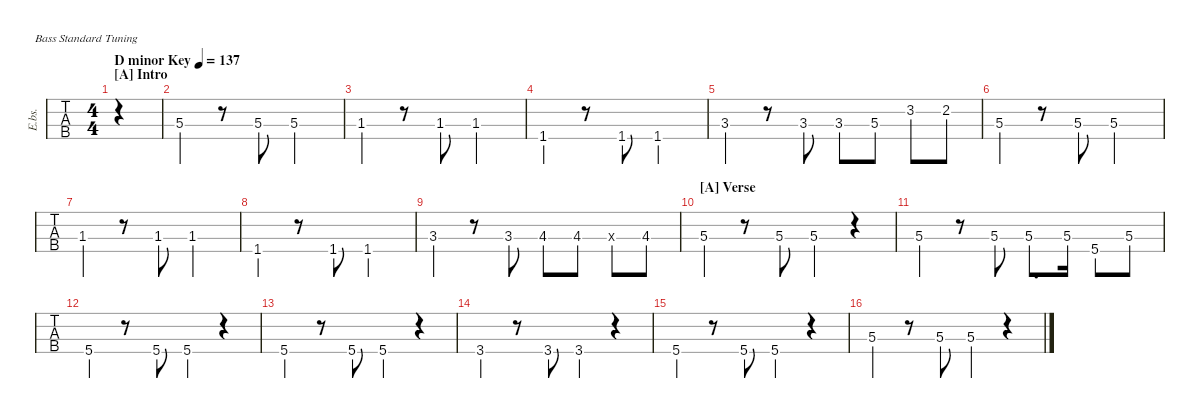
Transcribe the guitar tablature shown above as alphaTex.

\defaultSystemsLayout 4
\hideDynamics
\bracketExtendMode nobrackets
\track ("Bass" "E.bs.") {defaultSystemsLayout 4 instrument acousticbass}
\staff {tabs}
\tuning (G2 D2 A1 E1)
\ts (4 4)
\section ("A" "Intro")
\tempo (137 "D minor Key")
\clef f4
\ks f
|
5.3{acc forcenatural}.4 r.8 5.3{acc forcenatural}.8 5.3{acc forcenatural}.2 |
1.3{acc b}.4 r.8 1.3{acc b}.8 1.3{acc b}.2 |
1.4{acc forcenatural}.4 r.8 1.4{acc forcenatural}.8 1.4{acc forcenatural}.2 |
3.3{acc forcenatural}.4 r.8 3.3{acc forcenatural}.8 3.3{acc forcenatural}.8 5.3{acc forcenatural}.8 3.2{acc forcenatural}.8 2.2{acc forcenatural}.8 |
5.3{acc forcenatural}.4 r.8 5.3{acc forcenatural}.8 5.3{acc forcenatural}.2 |
1.3{acc b}.4 r.8 1.3{acc b}.8 1.3{acc b}.2 |
1.4{acc forcenatural}.4 r.8 1.4{acc forcenatural}.8 1.4{acc forcenatural}.2 |
3.3{acc forcenatural}.4 r.8 3.3{acc forcenatural}.8 4.3{acc b}.8 4.3{acc b}.8 4.3{x acc b}.8 4.3{acc b}.8 |
\section ("A" "Verse")
5.3{acc forcenatural}.4 r.8 5.3{acc forcenatural}.8 5.3{acc forcenatural}.4 r.4 |
5.3{acc forcenatural}.4 r.8 5.3{acc forcenatural}.8 5.3{acc forcenatural}.8{d} 5.3{acc forcenatural}.16 5.4{acc forcenatural}.8 5.3{acc forcenatural}.8 |
5.4{acc forcenatural}.4 r.8 5.4{acc forcenatural}.8 5.4{acc forcenatural}.4 r.4 |
5.4{acc forcenatural}.4 r.8 5.4{acc forcenatural}.8 5.4{acc forcenatural}.4 r.4 |
3.4{acc forcenatural}.4 r.8 3.4{acc forcenatural}.8 3.4{acc forcenatural}.4 r.4 |
5.4{acc forcenatural}.4 r.8 5.4{acc forcenatural}.8 5.4{acc forcenatural}.4 r.4 |
5.3{acc forcenatural}.4 r.8 5.3{acc forcenatural}.8 5.3{acc forcenatural}.4 r.4
